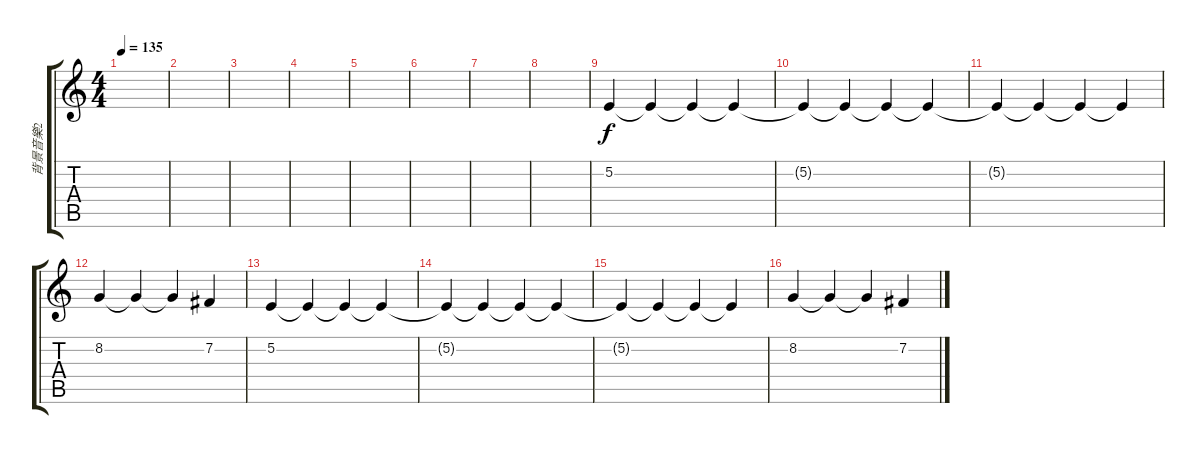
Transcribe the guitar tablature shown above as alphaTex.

\track ("背景音樂2" "背景音樂2") {instrument flute}
\staff {score tabs}
\tuning (E4 B3 G3 D3 A2 E2) {hide}
\ts (4 4)
\tempo 135
\clef g2
\ks c
|
|
|
|
|
|
|
|
5.2.4 5.2{t}.4 5.2{t}.4 5.2{t}.4 |
5.2{t}.4 5.2{t}.4 5.2{t}.4 5.2{t}.4 |
5.2{t}.4 5.2{t}.4 5.2{t}.4 5.2{t}.4 |
8.2.4 8.2{t}.4 8.2{t}.4 7.2.4 |
5.2.4 5.2{t}.4 5.2{t}.4 5.2{t}.4 |
5.2{t}.4 5.2{t}.4 5.2{t}.4 5.2{t}.4 |
5.2{t}.4 5.2{t}.4 5.2{t}.4 5.2{t}.4 |
8.2.4 8.2{t}.4 8.2{t}.4 7.2.4
